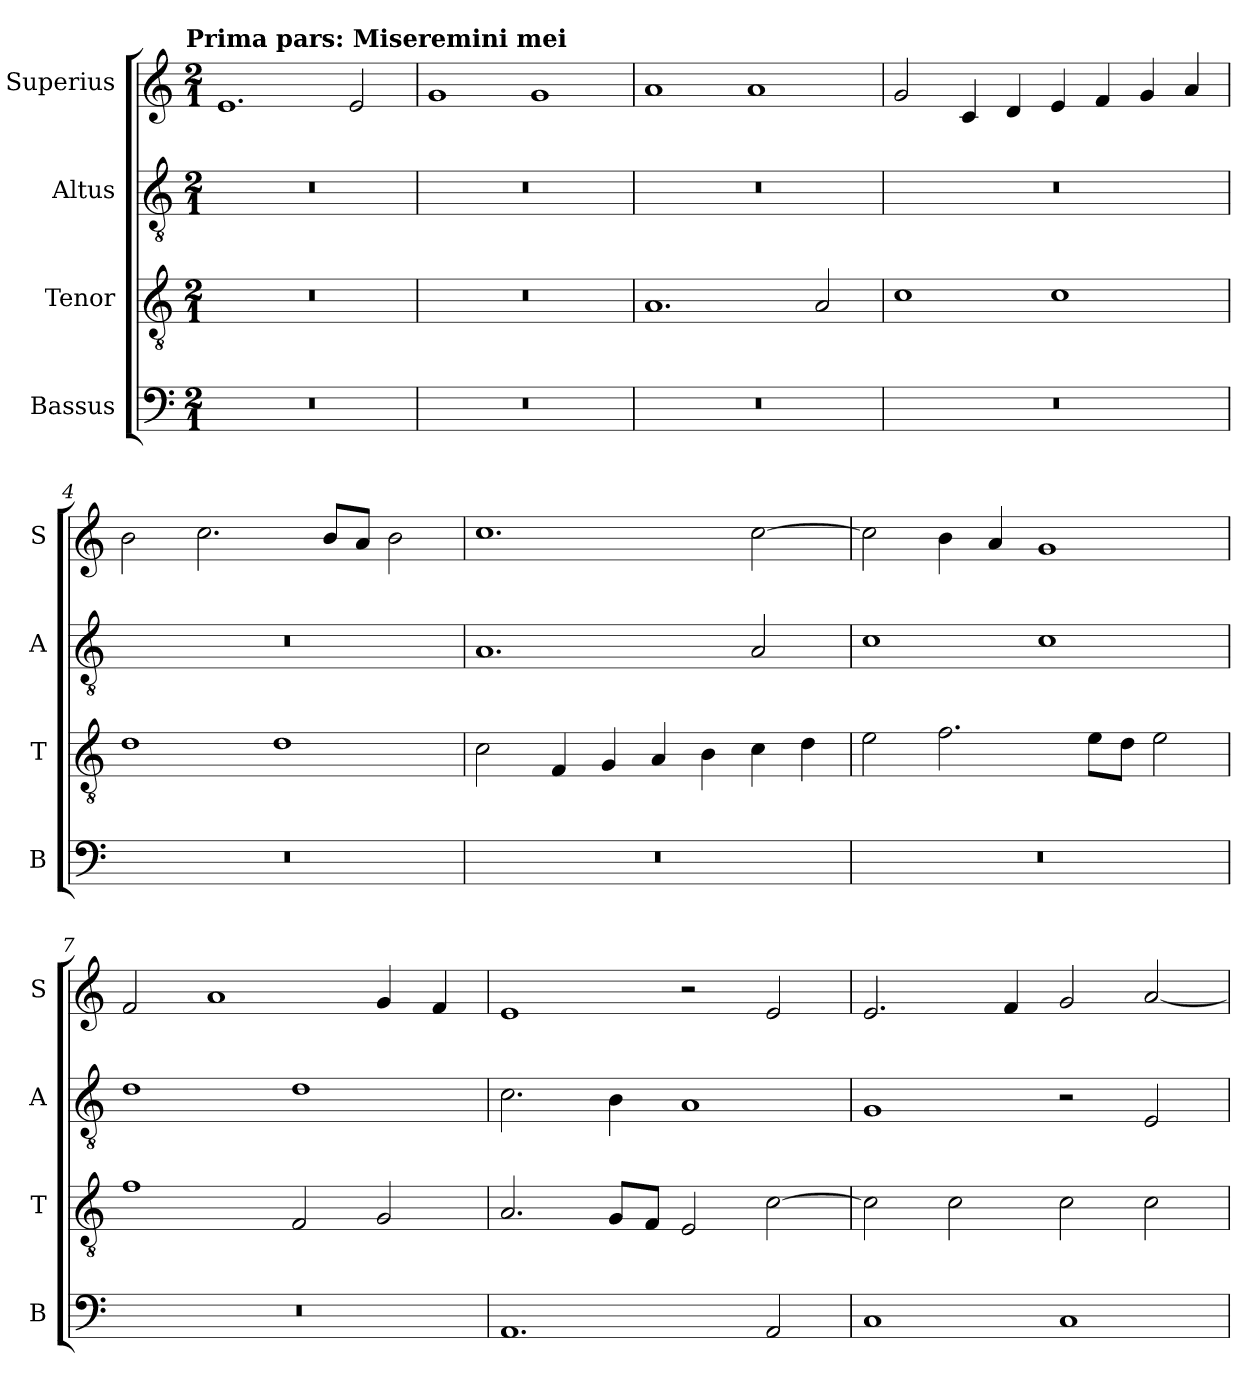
**kern	**kern	**kern	**kern
*part4	*part3	*part2	*part1
*staff4	*staff3	*staff2	*staff1
*I"Bassus	*I"Tenor	*I"Altus	*I"Superius
*I'B	*I'T	*I'A	*I'S
*clefF4	*clefGv2	*clefGv2	*clefG2
*k[]	*k[]	*k[]	*k[]
*C:	*C:	*C:	*C:
!!LO:TX:omd:t=Prima pars&colon; Miseremini mei
*M2/1	*M2/1	*M2/1	*M2/1
=	=	=	=
0r	0r	0r	1.e
.	.	.	2e
=1	=1	=1	=1
0r	0r	0r	1g
.	.	.	1g
=2	=2	=2	=2
0r	1.A	0r	1a
.	.	.	1a
.	2A	.	.
=3	=3	=3	=3
0r	1c	0r	2g
.	.	.	4c
.	.	.	4d
.	1c	.	4e
.	.	.	4f
.	.	.	4g
.	.	.	4a
=4	=4	=4	=4
0r	1d	0r	2b
.	.	.	2.cc
.	1d	.	.
.	.	.	8bL
.	.	.	8aJ
.	.	.	2b
=5	=5	=5	=5
0r	2c	1.A	1.cc
.	4F	.	.
.	4G	.	.
.	4A	.	.
.	4B	.	.
.	4c	2A	[2cc
.	4d	.	.
=6	=6	=6	=6
0r	2e	1c	2cc]
.	2.f	.	4b
.	.	.	4a
.	.	1c	1g
.	8eL	.	.
.	8dJ	.	.
.	2e	.	.
=7	=7	=7	=7
0r	1f	1d	2f
.	.	.	1a
.	2F	1d	.
.	2G	.	4g
.	.	.	4f
=8	=8	=8	=8
1.AA	2.A	2.c	1e
.	8GL	4B	.
.	8FJ	.	.
.	2E	1A	2r
2AA	[2c	.	2e
=9	=9	=9	=9
1C	2c]	1G	2.e
.	2c	.	.
.	.	.	4f
1C	2c	2r	2g
.	2c	2E	[2a
=	=	=	=
*-	*-	*-	*-
